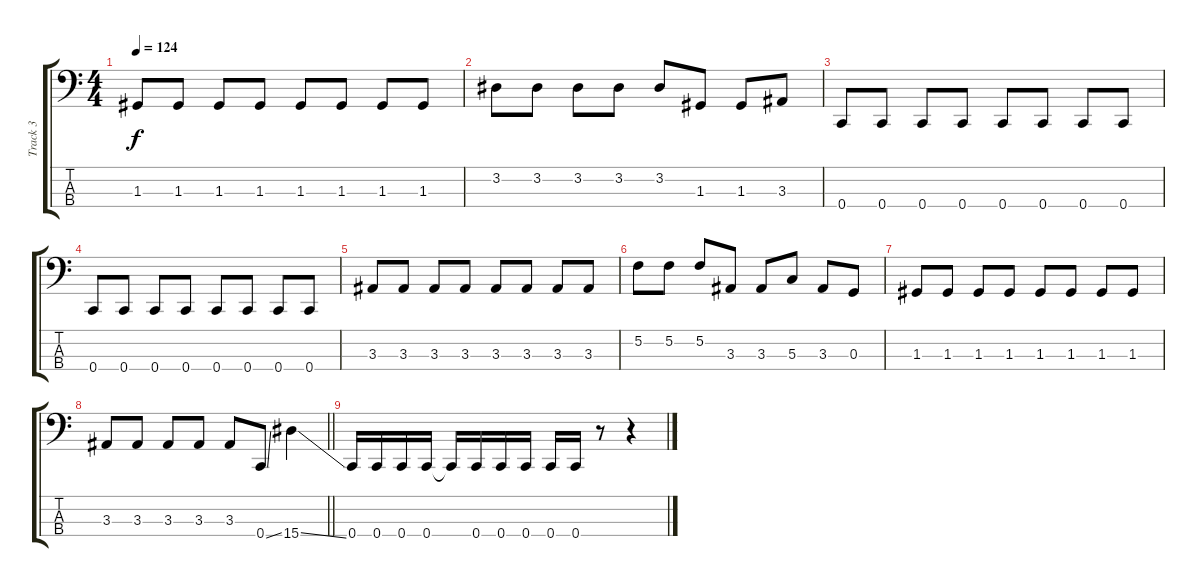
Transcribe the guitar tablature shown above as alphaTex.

\track ("Track 3" "Track 3") {instrument electricbasspick}
\staff {score tabs}
\tuning (F2 C2 G1 C1) {hide}
\ts (4 4)
\tempo 124
\clef f4
\ks c
1.3.8{dy f} 1.3.8 1.3.8 1.3.8 1.3.8 1.3.8 1.3.8 1.3.8 |
3.2.8 3.2.8 3.2.8 3.2.8 3.2.8 1.3.8 1.3.8 3.3.8 |
0.4.8 0.4.8 0.4.8 0.4.8 0.4.8 0.4.8 0.4.8 0.4.8 |
0.4.8 0.4.8 0.4.8 0.4.8 0.4.8 0.4.8 0.4.8 0.4.8 |
3.3.8 3.3.8 3.3.8 3.3.8 3.3.8 3.3.8 3.3.8 3.3.8 |
5.2.8 5.2.8 5.2.8 3.3.8 3.3.8 5.3.8 3.3.8 0.3.8 |
1.3.8 1.3.8 1.3.8 1.3.8 1.3.8 1.3.8 1.3.8 1.3.8 |
\barLineRight lightlight
3.3.8 3.3.8 3.3.8 3.3.8 3.3.8 0.4{ss}.8 15.4{ss}.4 |
0.4.16 0.4.16 0.4.16 0.4.16 0.4{t}.16 0.4.16 0.4.16 0.4.16 0.4.16 0.4.16 r.8 r.4
